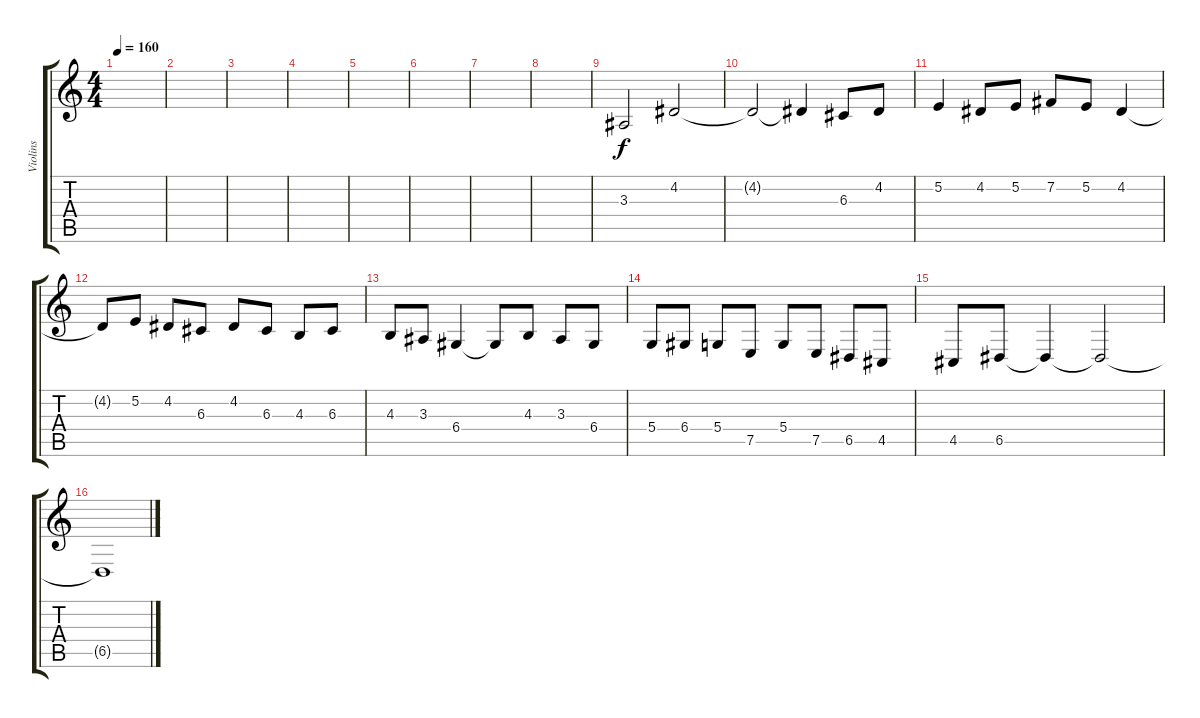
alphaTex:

\track ("Violins" "Violins") {instrument stringensemble1}
\staff {score tabs}
\tuning (E4 B3 G3 D3 A2 E2) {hide}
\ts (4 4)
\tempo 160
\clef g2
\ks c
|
|
|
|
|
|
|
|
3.3.2 4.2.2 |
4.2{t}.2 4.2{t}.4 6.3.8 4.2.8 |
5.2.4 4.2.8 5.2.8 7.2.8 5.2.8 4.2.4 |
4.2{t}.8 5.2.8 4.2.8 6.3.8 4.2.8 6.3.8 4.3.8 6.3.8 |
4.3.8 3.3.8 6.4.4 6.4{t}.8 4.3.8 3.3.8 6.4.8 |
5.4.8 6.4.8 5.4.8 7.5.8 5.4.8 7.5.8 6.5.8 4.5.8 |
4.5.8 6.5.8 6.5{t}.4 6.5{t}.2 |
6.5{t}.1
